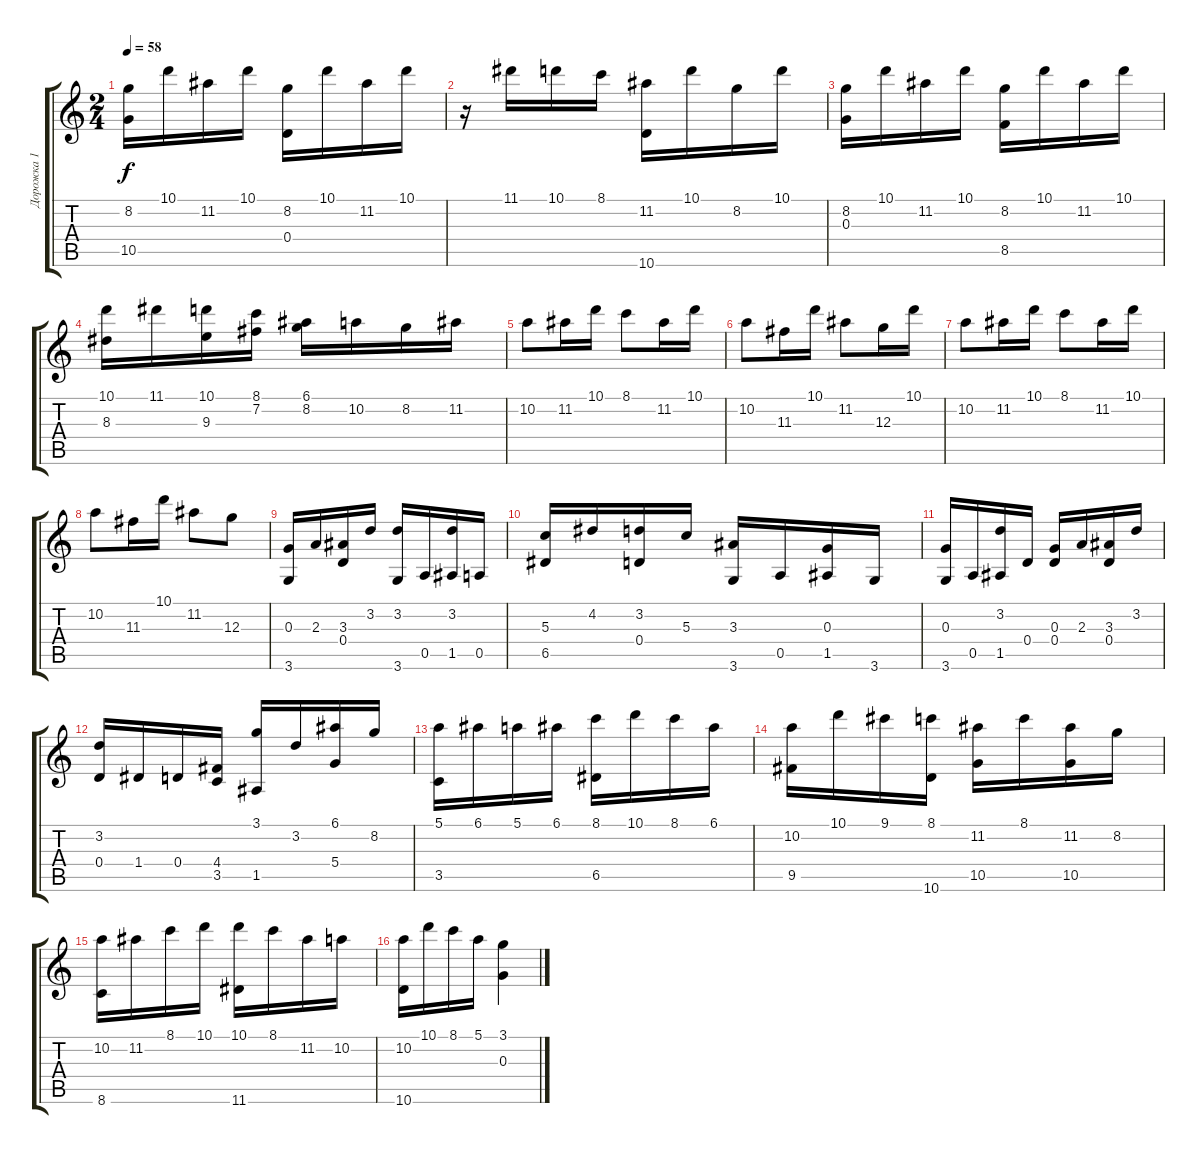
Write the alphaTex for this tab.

\track ("Дорожка 1" "Дорожка 1") {instrument acousticguitarsteel}
\staff {score tabs}
\tuning (E4 B3 G3 D3 A2 E2) {hide}
\ts (2 4)
\tempo 58
\clef g2
\ks c
(8.2 10.5).16{dy f} 10.1.16 11.2.16 10.1.16 (8.2 0.4).16 10.1.16 11.2.16 10.1.16 |
r.16 11.1.16 10.1.16 8.1.16 (11.2 10.6).16 10.1.16 8.2.16 10.1.16 |
(8.2 0.3).16 10.1.16 11.2.16 10.1.16 (8.2 8.5).16 10.1.16 11.2.16 10.1.16 |
(10.1 8.3).16 11.1.16 (10.1 9.3).16 (8.1 7.2).16 (6.1 8.2).16 10.2.16 8.2.16 11.2.16 |
10.2.8 11.2.16 10.1.16 8.1.8 11.2.16 10.1.16 |
10.2.8 11.3.16 10.1.16 11.2.8 12.3.16 10.1.16 |
10.2.8 11.2.16 10.1.16 8.1.8 11.2.16 10.1.16 |
10.2.8 11.3.16 10.1.16 11.2.8 12.3.8 |
(0.3 3.6).16 2.3.16 (3.3 0.4).16 3.2.16 (3.2 3.6).16 0.5.16 (3.2 1.5).16 0.5.16 |
(5.3 6.5).16 4.2.16 (3.2 0.4).16 5.3.16 (3.3 3.6).16 0.5.16 (0.3 1.5).16 3.6.16 |
(0.3 3.6).16 0.5.16 (3.2 1.5).16 0.4.16 (0.3 0.4).16 2.3.16 (3.3 0.4).16 3.2.16 |
(3.2 0.4).16 1.4.16 0.4.16 (4.4 3.5).16 (3.1 1.5).16 3.2.16 (6.1 5.4).16 8.2.16 |
(5.1 3.5).16 6.1.16 5.1.16 6.1.16 (8.1 6.5).16 10.1.16 8.1.16 6.1.16 |
(10.2 9.5).16 10.1.16 9.1.16 (8.1 10.6).16 (11.2 10.5).16 8.1.16 (11.2 10.5).16 8.2.16 |
(10.2 8.6).16 11.2.16 8.1.16 10.1.16 (10.1 11.6).16 8.1.16 11.2.16 10.2.16 |
(10.2 10.6).16 10.1.16 8.1.16 5.1.16 (3.1 0.3).4
